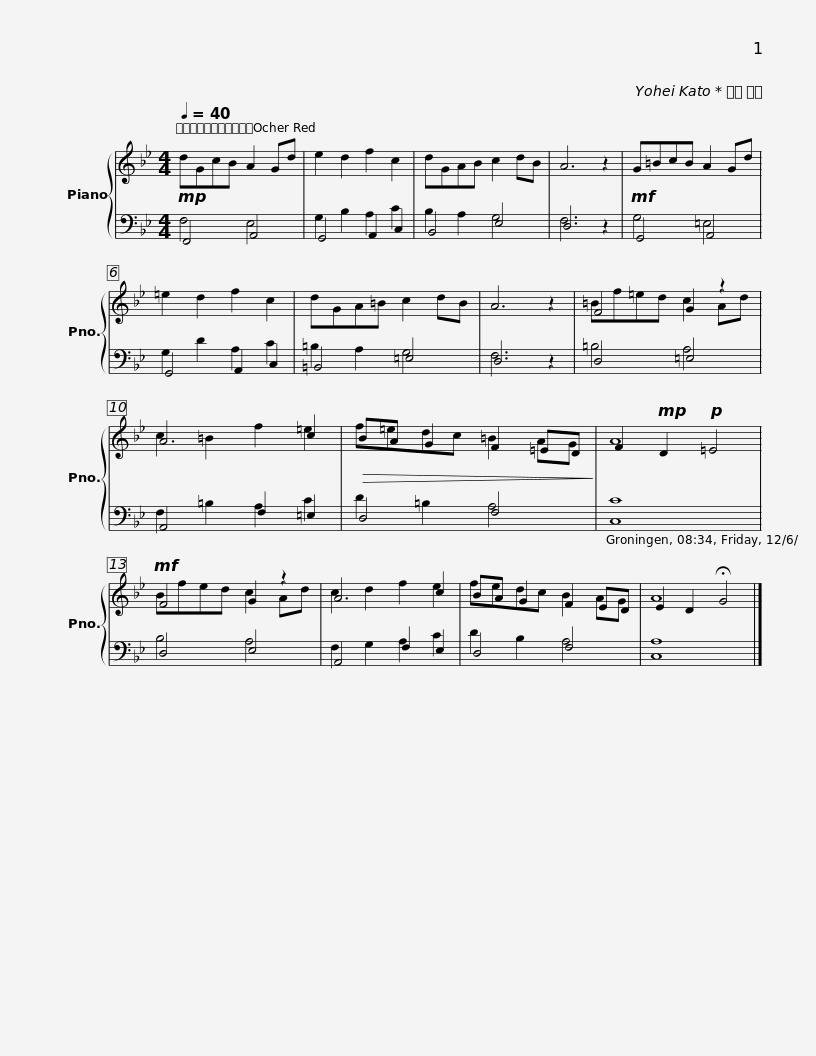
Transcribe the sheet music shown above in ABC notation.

X:1
%%score { ( 1 4 ) | ( 2 3 ) }
L:1/8
Q:1/4=40
M:4/4
I:linebreak $
K:Bb
V:1 treble
V:4 treble
V:2 bass
V:3 bass
V:1
!mp! dGcB A2 Gd | e2 d2 f2 c2 | dGAB c2 dB | A6 z2 |!mf! G=BcB A2 Gd | %5
 =e2 d2 f2 c2 |$ dGA=B c2 dB | A6 z2 | F4 G2 z2 | A6 c2 | %10
!>(! BA G2 F2 =ED!>)! |$ F2!mp! D2!p! =E4 |!mf! F4 G2 z2 | A6 c2 | BA G2 F2 ED | %15
 E2 D2 !fermata!G4 |] %16
V:2
 F,,4 A,,4 | G,,4 A,,2 C,2 | B,,4 E,4 | D,6 z2 | G,,4 A,,4 | %5
 G,,4 A,,2 C,2 |$ =B,,4 =E,4 | D,6 z2 | D,4 =E,4 | A,,4 F,2 =E,2 | %10
 D,4 F,4 |$ [C,C]8 | D,4 E,4 | A,,4 F,2 E,2 | D,4 F,4 | %15
 [C,A,]8 |] %16
V:3
 F,4 E,4 | G,2 B,2 A,2 C2 | B,2 A,2 G,4 | F,6 z2 | G,4 =E,4 | %5
 G,2 D2 A,2 C2 |$ =B,2 A,2 G,4 | F,6 z2 | =B,4 A,4 | F,2 =B,2 A,2 C2 | %10
 D2 =B,2 A,4 |$ x8 | B,4 A,4 | F,2 G,2 A,2 C2 | D2 B,2 A,4 | %15
 x8 |] %16
V:4
 x8 | x8 | x8 | x8 | x8 | %5
 x8 |$ x8 | x8 | =Bf=ed c2 Ad | c2 =B2 f2 =e2 | %10
 f=edc =B2 AG |$ A8 | Bfed c2 Ad | c2 d2 f2 e2 | fedc B2 AG | %15
 A8 |] %16
